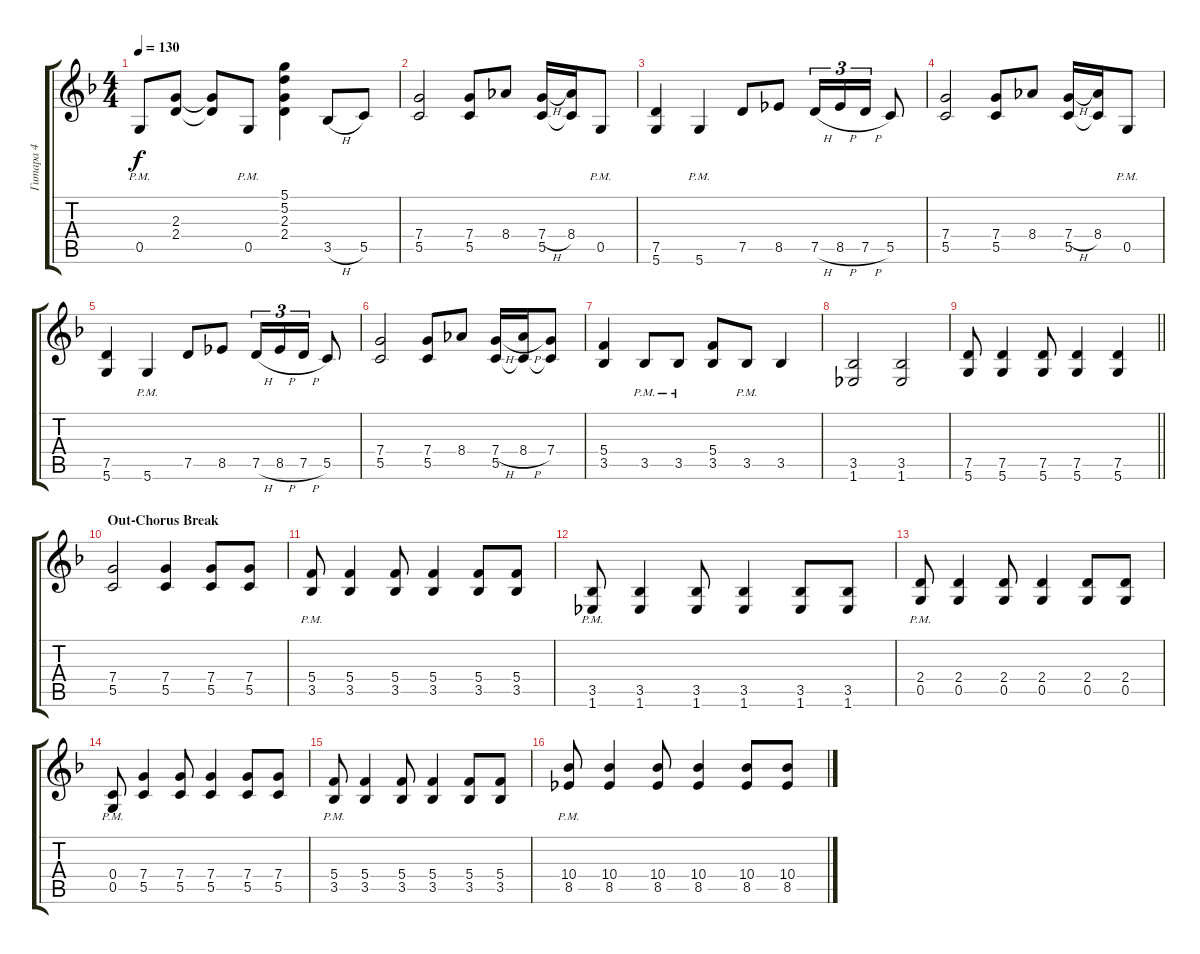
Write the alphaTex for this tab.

\track ("Гитара 4" "Гитара 4") {instrument distortionguitar}
\staff {score tabs}
\tuning (D4 A3 F3 C3 G2 D2) {hide}
\ts (4 4)
\tempo 130
\clef g2
\ks dminor
0.5{pm}.8{dy f} (2.3 2.4).8 (2.3{t} 2.4{t}).8 0.5{pm}.8 (5.1 5.2 2.3 2.4).4 3.5{h}.8 5.5.8 |
(7.4 5.5).2 (7.4 5.5).8 8.4.8 (7.4{h} 5.5).16 (8.4 5.5{t}).16 0.5{pm}.8 |
(7.5 5.6).4 5.6{pm}.4 7.5.8 8.5.8 7.5{h}.16{tu (3 2)} 8.5{h}.16{tu (3 2)} 7.5{h}.16{tu (3 2)} 5.5.8 |
(7.4 5.5).2 (7.4 5.5).8 8.4.8 (7.4{h} 5.5).16 (8.4 5.5{t}).16 0.5{pm}.8 |
(7.5 5.6).4 5.6{pm}.4 7.5.8 8.5.8 7.5{h}.16{tu (3 2)} 8.5{h}.16{tu (3 2)} 7.5{h}.16{tu (3 2)} 5.5.8 |
(7.4 5.5).2 (7.4 5.5).8 8.4.8 (7.4{h} 5.5).16 (8.4{h} 5.5{t}).16 (7.4 5.5{t}).8 |
(5.4 3.5).4 3.5{pm}.8 3.5{pm}.8 (5.4 3.5).8 3.5{pm}.8 3.5.4 |
(3.5 1.6).2 (3.5 1.6).2 |
\barLineRight lightlight
(7.5 5.6).8 (7.5 5.6).4 (7.5 5.6).8 (7.5 5.6).4 (7.5 5.6).4 |
\section ("" "Out-Chorus Break")
(7.4 5.5).2 (7.4 5.5).4 (7.4 5.5).8 (7.4 5.5).8 |
(5.4{pm} 3.5{pm}).8 (5.4 3.5).4 (5.4 3.5).8 (5.4 3.5).4 (5.4 3.5).8 (5.4 3.5).8 |
(3.5{pm} 1.6{pm}).8 (3.5 1.6).4 (3.5 1.6).8 (3.5 1.6).4 (3.5 1.6).8 (3.5 1.6).8 |
(2.4{pm} 0.5{pm}).8 (2.4 0.5).4 (2.4 0.5).8 (2.4 0.5).4 (2.4 0.5).8 (2.4 0.5).8 |
(0.4{pm} 0.5{pm}).8 (7.4 5.5).4 (7.4 5.5).8 (7.4 5.5).4 (7.4 5.5).8 (7.4 5.5).8 |
(5.4{pm} 3.5{pm}).8 (5.4 3.5).4 (5.4 3.5).8 (5.4 3.5).4 (5.4 3.5).8 (5.4 3.5).8 |
(10.4{pm} 8.5{pm}).8 (10.4 8.5).4 (10.4 8.5).8 (10.4 8.5).4 (10.4 8.5).8 (10.4 8.5).8
